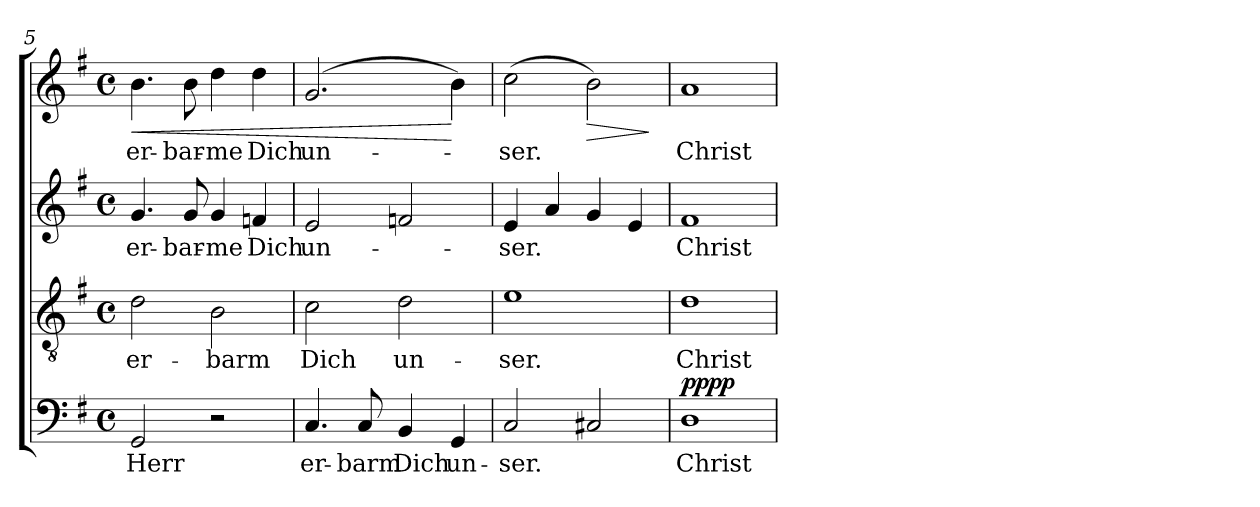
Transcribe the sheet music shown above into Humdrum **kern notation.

**kern	**text	**kern	**text	**kern	**text	**kern	**text	**dynam
*part1	*part1	*part1	*part1	*part1	*part1	*part1	*part1	*part1
*staff4	*staff4	*staff3	*staff3	*staff2	*staff2	*staff1	*staff1	*staff1/2/3/4
*clefF4	*	*clefGv2	*	*clefG2	*	*clefG2	*	*
*k[f#]	*	*k[f#]	*	*k[f#]	*	*k[f#]	*	*
*G:	*	*G:	*	*G:	*	*G:	*	*
*M4/4	*	*M4/4	*	*M4/4	*	*M4/4	*	*
*met(c)	*	*met(c)	*	*met(c)	*	*met(c)	*	*
=5	=5	=5	=5	=5	=5	=5	=5	=5
!	!LO:LY:b	!	!LO:LY:b	!	!LO:LY:b	!	!LO:LY:b	!LO:HP:b
2GG/	Herr	2d\	er-	4.g/	er-	4.b\	er-	<
!	!	!	!	!	!LO:LY:b	!	!LO:LY:b	!
.	.	.	.	8g/	-bar-	8b\	-bar-	.
!	!	!	!LO:LY:b	!	!LO:LY:b	!	!LO:LY:b	!
2r	.	2B\	-barm	4g/	-me	4dd\	-me	.
!	!	!	!	!	!LO:LY:b	!	!LO:LY:b	!
.	.	.	.	4fn/	Dich	4dd\	Dich	.
!!LO:LB:g=z
=6	=6	=6	=6	=6	=6	=6	=6	=6
!	!LO:LY:b	!	!LO:LY:b	!	!LO:LY:b	!	!LO:LY:b	!
4.C/	-er-	2c\	-Dich	2e/	-un-	(2.g/	un-	.
!	!LO:LY:b	!	!	!	!	!	!	!
8C/	-barm	.	.	.	.	.	.	.
!	!LO:LY:b	!	!LO:LY:b	!	!	!	!	!
4BB/	Dich	2d\	un-	2fn/	.	.	.	.
!	!LO:LY:b	!	!	!	!	!	!	!
4GG/	un-	.	.	.	.	4b\)	.	[
=7	=7	=7	=7	=7	=7	=7	=7	=7
!	!LO:LY:b	!	!LO:LY:b	!	!LO:LY:b	!	!LO:LY:b	!
2C/	ser.	1e	ser.	4e/	ser.	(>2cc\	-ser.	.
.	.	.	.	4a/	.	.	.	.
!	!	!	!	!	!	!	!	!LO:HP:b
2C#X/	.	.	.	4g/	.	2b\)	.	>
.	.	.	.	4e/	.	.	.	.
.	.	.	.	.	.	.	.	]
=8	=8	=8	=8	=8	=8	=8	=8	=8
!	!LO:LY:b	!	!LO:LY:b	!	!LO:LY:b	!	!LO:LY:b	!LO:DY:a=4
!	!	!	!	!	!	!	!	!LO:DY:n=1:a=3
!	!	!	!	!	!	!	!	!LO:DY:n=2:a=2
!	!	!	!	!	!	!	!	!LO:DY:n=3:a
1D	Christ	1d	Christ	1f#	Christ	1a	Christ	p p p p
=	=	=	=	=	=	=	=	=
*-	*-	*-	*-	*-	*-	*-	*-	*-
